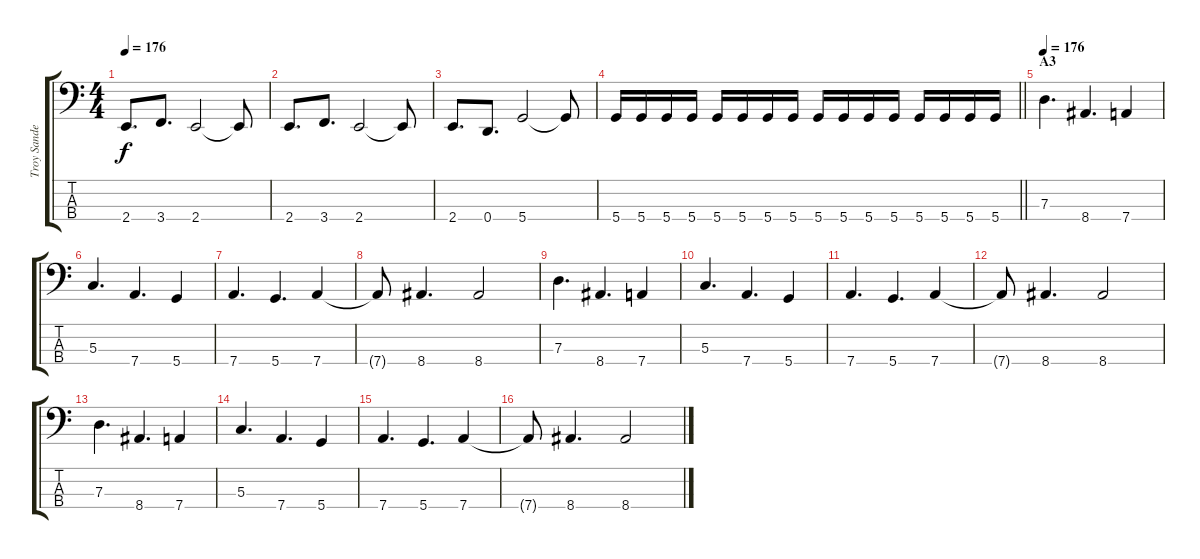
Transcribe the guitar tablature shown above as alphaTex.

\track ("Troy Sanders" "Troy Sande") {instrument electricbassfinger}
\staff {score tabs}
\tuning (F2 C2 G1 D1) {hide}
\ts (4 4)
\tempo 176
\clef f4
\ks c
2.4.8{d dy f} 3.4.8{d} 2.4.2 2.4{t}.8 |
2.4.8{d} 3.4.8{d} 2.4.2 2.4{t}.8 |
2.4.8{d} 0.4.8{d} 5.4.2 5.4{t}.8 |
\barLineRight lightlight
5.4.16 5.4.16 5.4.16 5.4.16 5.4.16 5.4.16 5.4.16 5.4.16 5.4.16 5.4.16 5.4.16 5.4.16 5.4.16 5.4.16 5.4.16 5.4.16 |
\section ("" "A3")
\tempo 176
7.3.4{d} 8.4.4{d} 7.4.4 |
5.3.4{d} 7.4.4{d} 5.4.4 |
7.4.4{d} 5.4.4{d} 7.4.4 |
7.4{t}.8 8.4.4{d} 8.4.2 |
7.3.4{d} 8.4.4{d} 7.4.4 |
5.3.4{d} 7.4.4{d} 5.4.4 |
7.4.4{d} 5.4.4{d} 7.4.4 |
7.4{t}.8 8.4.4{d} 8.4.2 |
7.3.4{d} 8.4.4{d} 7.4.4 |
5.3.4{d} 7.4.4{d} 5.4.4 |
7.4.4{d} 5.4.4{d} 7.4.4 |
7.4{t}.8 8.4.4{d} 8.4.2
